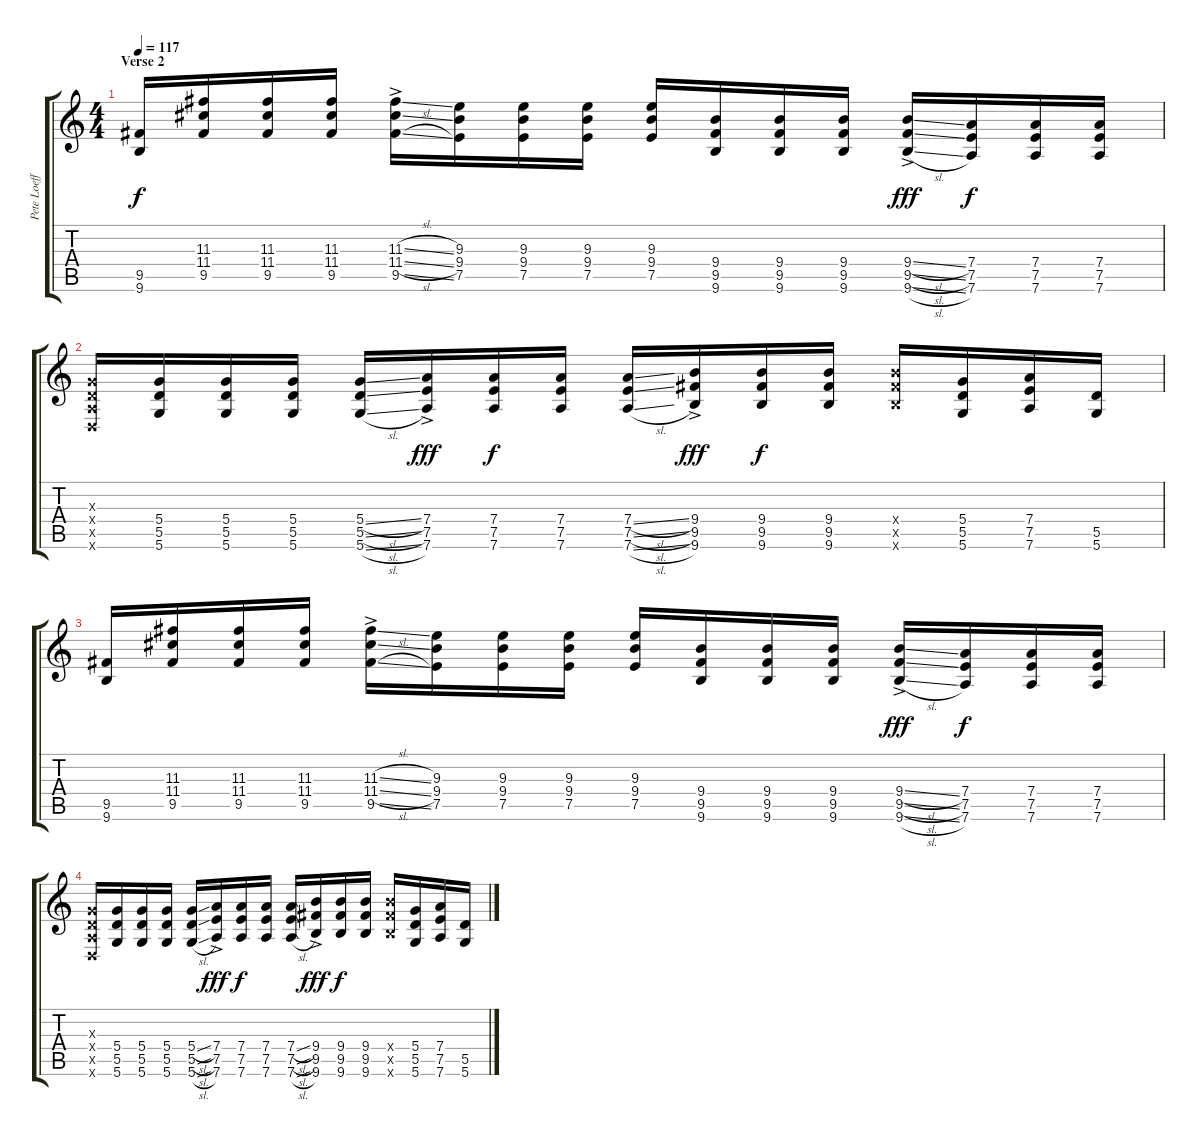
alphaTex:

\track ("Pete Loeffler - Clean Guitar" "Pete Loeff") {instrument electricguitarjazz}
\staff {score tabs}
\tuning (E4 B3 G3 D3 A2 D2) {hide}
\ts (4 4)
\section ("" "Verse 2")
\tempo 117
\clef g2
\ks c
(9.5 9.6).16{dy f} (11.3 11.4 9.5).16 (11.3 11.4 9.5).16 (11.3 11.4 9.5).16 (11.3{sl ac} 11.4{sl ac} 9.5{sl ac}).16 (9.3 9.4 7.5).16 (9.3 9.4 7.5).16 (9.3 9.4 7.5).16 (9.3 9.4 7.5).16 (9.4 9.5 9.6).16 (9.4 9.5 9.6).16 (9.4 9.5 9.6).16 (9.4{sl ac} 9.5{sl ac} 9.6{sl ac}).16{dy fff} (7.4 7.5 7.6).16{dy f} (7.4 7.5 7.6).16 (7.4 7.5 7.6).16 |
(0.3{x} 0.4{x} 0.5{x} 0.6{x}).16 (5.4 5.5 5.6).16 (5.4 5.5 5.6).16 (5.4 5.5 5.6).16 (5.4{sl} 5.5{sl} 5.6{sl}).16 (7.4{ac} 7.5{ac} 7.6{ac}).16{dy fff} (7.4 7.5 7.6).16{dy f} (7.4 7.5 7.6).16 (7.4{sl} 7.5{sl} 7.6{sl}).16 (9.4{ac} 9.5{ac} 9.6{ac}).16{dy fff} (9.4 9.5 9.6).16{dy f} (9.4 9.5 9.6).16 (9.4{x} 9.5{x} 9.6{x}).16 (5.4 5.5 5.6).16 (7.4 7.5 7.6).16 (5.5 5.6).16 |
(9.5 9.6).16 (11.3 11.4 9.5).16 (11.3 11.4 9.5).16 (11.3 11.4 9.5).16 (11.3{sl ac} 11.4{sl ac} 9.5{sl ac}).16 (9.3 9.4 7.5).16 (9.3 9.4 7.5).16 (9.3 9.4 7.5).16 (9.3 9.4 7.5).16 (9.4 9.5 9.6).16 (9.4 9.5 9.6).16 (9.4 9.5 9.6).16 (9.4{sl ac} 9.5{sl ac} 9.6{sl ac}).16{dy fff} (7.4 7.5 7.6).16{dy f} (7.4 7.5 7.6).16 (7.4 7.5 7.6).16 |
(0.3{x} 0.4{x} 0.5{x} 0.6{x}).16 (5.4 5.5 5.6).16 (5.4 5.5 5.6).16 (5.4 5.5 5.6).16 (5.4{sl} 5.5{sl} 5.6{sl}).16 (7.4{ac} 7.5{ac} 7.6{ac}).16{dy fff} (7.4 7.5 7.6).16{dy f} (7.4 7.5 7.6).16 (7.4{sl} 7.5{sl} 7.6{sl}).16 (9.4{ac} 9.5{ac} 9.6{ac}).16{dy fff} (9.4 9.5 9.6).16{dy f} (9.4 9.5 9.6).16 (9.4{x} 9.5{x} 9.6{x}).16 (5.4 5.5 5.6).16 (7.4 7.5 7.6).16 (5.5 5.6).16
